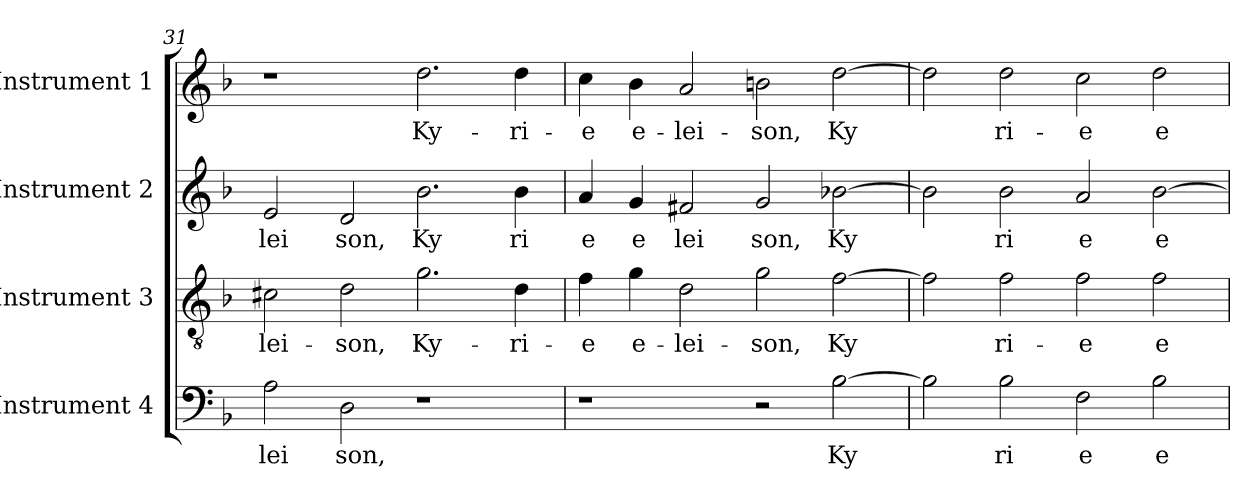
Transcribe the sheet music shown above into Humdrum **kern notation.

**kern	**text	**kern	**text	**kern	**text	**kern	**text
*part4	*part4	*part3	*part3	*part2	*part2	*part1	*part1
*staff4	*staff4	*staff3	*staff3	*staff2	*staff2	*staff1	*staff1
*I"Instrument 4	*	*I"Instrument 3	*	*I"Instrument 2	*	*I"Instrument 1	*
*clefF4	*	*clefGv2	*	*clefG2	*	*clefG2	*
*k[b-]	*	*k[b-]	*	*k[b-]	*	*k[b-]	*
*F:	*	*F:	*	*F:	*	*F:	*
=31	=31	=31	=31	=31	=31	=31	=31
!	!LO:LY:b:cj	!	!LO:LY:b:cj	!	!LO:LY:b:cj	!	!
2A\	lei	2c#X\	-lei-	2e/	lei	1r	.
!	!LO:LY:b:cj	!	!LO:LY:b:cj	!	!LO:LY:b:cj	!	!
2D\	son,	2d\	-son,	2d/	son,	.	.
!	!	!	!LO:LY:b:cj	!	!LO:LY:b:cj	!	!LO:LY:b:cj
1r	.	2.g\	Ky-	2.b-\	Ky	2.dd\	Ky-
!	!	!	!LO:LY:b:cj	!	!LO:LY:b:cj	!	!LO:LY:b:cj
.	.	4d\	-ri-	4b-\	ri	4dd\	-ri-
=32	=32	=32	=32	=32	=32	=32	=32
!	!	!	!LO:LY:b:cj	!	!LO:LY:b:cj	!	!LO:LY:b:cj
1r	.	4f\	-e	4a/	e	4cc\	-e
!	!	!	!LO:LY:b:cj	!	!LO:LY:b:cj	!	!LO:LY:b:cj
.	.	4g\	e-	4g/	e	4b-\	e-
!	!	!	!LO:LY:b:cj	!	!LO:LY:b:cj	!	!LO:LY:b:cj
.	.	2d\	-lei-	2f#X/	lei	2a/	-lei-
!	!	!	!LO:LY:b:cj	!	!LO:LY:b:cj	!	!LO:LY:b:cj
2r	.	2g\	-son,	2g/	son,	2bn\	-son,
!	!LO:LY:b:cj	!	!LO:LY:b:cj	!	!LO:LY:b:cj	!	!LO:LY:b:cj
[>2B-\	Ky	[>2f\	Ky-	[>2b-X\	Ky	[>2dd\	Ky-
=33	=33	=33	=33	=33	=33	=33	=33
!	!LO:LY:b:cj	!	!LO:LY:b:cj	!	!LO:LY:b:cj	!	!LO:LY:b:cj
2B-\]	.	2f\]	--	2b-\]	.	2dd\]	--
!	!LO:LY:b:cj	!	!LO:LY:b:cj	!	!LO:LY:b:cj	!	!LO:LY:b:cj
2B-\	ri	2f\	-ri-	2b-\	ri	2dd\	-ri-
!	!LO:LY:b:cj	!	!LO:LY:b:cj	!	!LO:LY:b:cj	!	!LO:LY:b:cj
2F\	e	2f\	-e	2a/	e	2cc\	-e
!	!LO:LY:b:cj	!	!LO:LY:b:cj	!	!LO:LY:b:cj	!	!LO:LY:b:cj
2B-\	e	2f\	e-	[>2b-\	e	2dd\	e-
=	=	=	=	=	=	=	=
*-	*-	*-	*-	*-	*-	*-	*-
